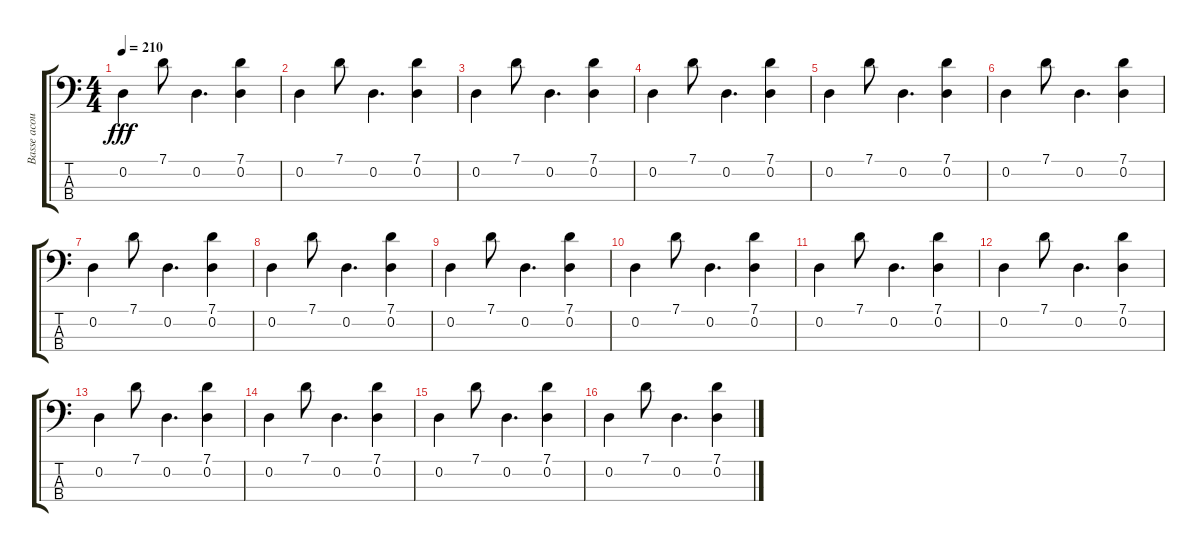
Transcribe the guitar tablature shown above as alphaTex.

\track ("Basse acoustique" "Basse acou") {instrument acousticbass}
\staff {score tabs}
\tuning (G2 D2 A1 E1) {hide}
\ts (4 4)
\tempo 210
\clef f4
\ks c
0.2.4{dy fff} 7.1.8 0.2.4{d} (7.1 0.2).4 |
0.2.4 7.1.8 0.2.4{d} (7.1 0.2).4 |
0.2.4 7.1.8 0.2.4{d} (7.1 0.2).4 |
0.2.4 7.1.8 0.2.4{d} (7.1 0.2).4 |
0.2.4 7.1.8 0.2.4{d} (7.1 0.2).4 |
0.2.4 7.1.8 0.2.4{d} (7.1 0.2).4 |
0.2.4 7.1.8 0.2.4{d} (7.1 0.2).4 |
0.2.4 7.1.8 0.2.4{d} (7.1 0.2).4 |
0.2.4{instrument lead2sawtooth} 7.1.8 0.2.4{d} (7.1 0.2).4 |
0.2.4 7.1.8 0.2.4{d} (7.1 0.2).4 |
0.2.4 7.1.8 0.2.4{d} (7.1 0.2).4 |
0.2.4 7.1.8 0.2.4{d} (7.1 0.2).4 |
0.2.4 7.1.8 0.2.4{d} (7.1 0.2).4 |
0.2.4 7.1.8 0.2.4{d} (7.1 0.2).4 |
0.2.4 7.1.8 0.2.4{d} (7.1 0.2).4 |
0.2.4 7.1.8 0.2.4{d} (7.1 0.2).4
